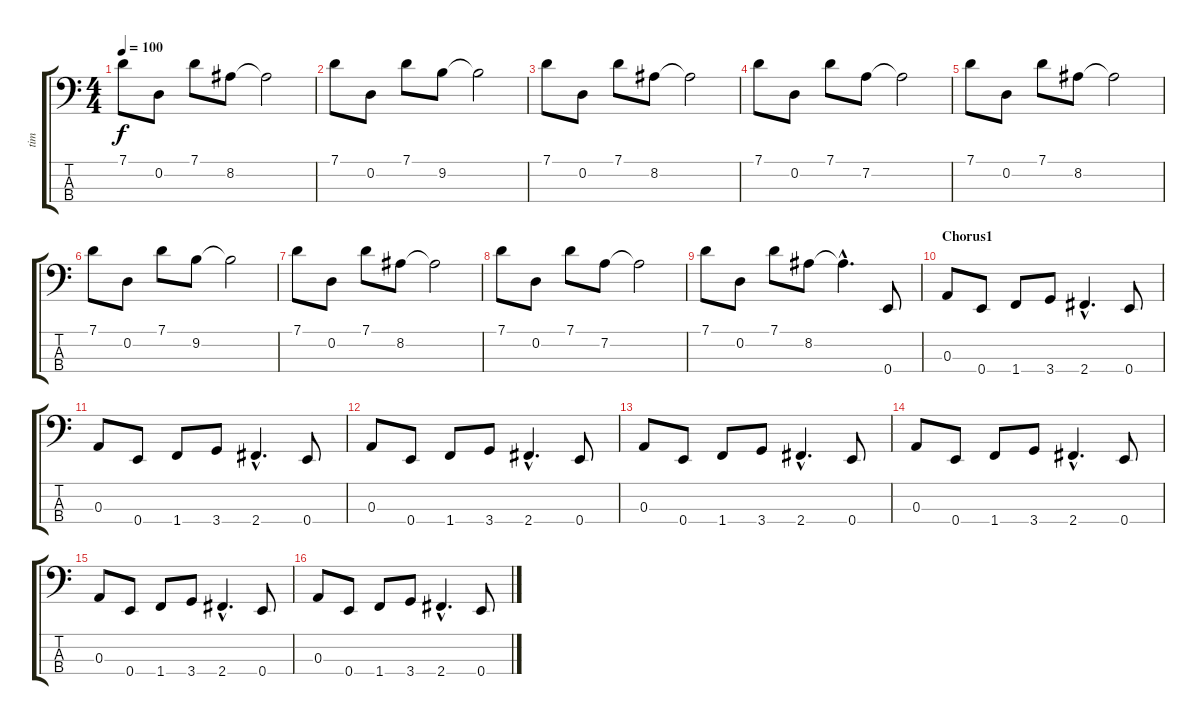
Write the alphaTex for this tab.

\track ("tim" "tim") {instrument electricbassfinger}
\staff {score tabs}
\tuning (G2 D2 A1 E1) {hide}
\ts (4 4)
\tempo 100
\clef f4
\ks c
7.1.8{dy f} 0.2.8 7.1.8 8.2.8 8.2{t}.2 |
7.1.8 0.2.8 7.1.8 9.2.8 9.2{t}.2 |
7.1.8 0.2.8 7.1.8 8.2.8 8.2{t}.2 |
7.1.8 0.2.8 7.1.8 7.2.8 7.2{t}.2 |
7.1.8 0.2.8 7.1.8 8.2.8 8.2{t}.2 |
7.1.8 0.2.8 7.1.8 9.2.8 9.2{t}.2 |
7.1.8 0.2.8 7.1.8 8.2.8 8.2{t}.2 |
7.1.8 0.2.8 7.1.8 7.2.8 7.2{t}.2 |
7.1.8 0.2.8 7.1.8 8.2.8 8.2{hac t}.4{d} 0.4.8 |
\section ("" "Chorus1")
0.3.8 0.4.8 1.4.8 3.4.8 2.4{hac}.4{d} 0.4.8 |
0.3.8 0.4.8 1.4.8 3.4.8 2.4{hac}.4{d} 0.4.8 |
0.3.8 0.4.8 1.4.8 3.4.8 2.4{hac}.4{d} 0.4.8 |
0.3.8 0.4.8 1.4.8 3.4.8 2.4{hac}.4{d} 0.4.8 |
0.3.8 0.4.8 1.4.8 3.4.8 2.4{hac}.4{d} 0.4.8 |
0.3.8 0.4.8 1.4.8 3.4.8 2.4{hac}.4{d} 0.4.8 |
0.3.8 0.4.8 1.4.8 3.4.8 2.4{hac}.4{d} 0.4.8
